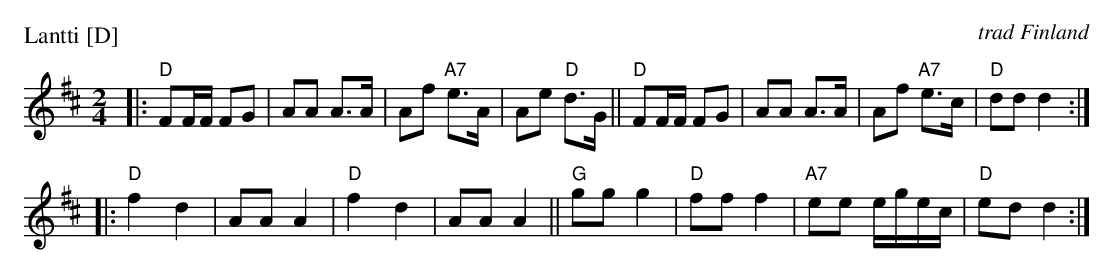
X:1
P: Lantti [D]
O: trad Finland
M: 2/4
L: 1/16
K: D
|: "D"F2FF F2G2 | A2A2 A3A | A2f2 "A7"e3A | A2e2 "D"d3G \
|| "D"F2FF F2G2 | A2A2 A3A | A2f2 "A7"e3c | "D"d2d2 d4 :|
|: "D"f4 d4 | A2A2 A4 | "D"f4 d4 | A2A2 A4 \
||"G"g2g2 g4 | "D"f2f2 f4 | "A7"e2e2 egec | "D"e2d2 d4 :|
